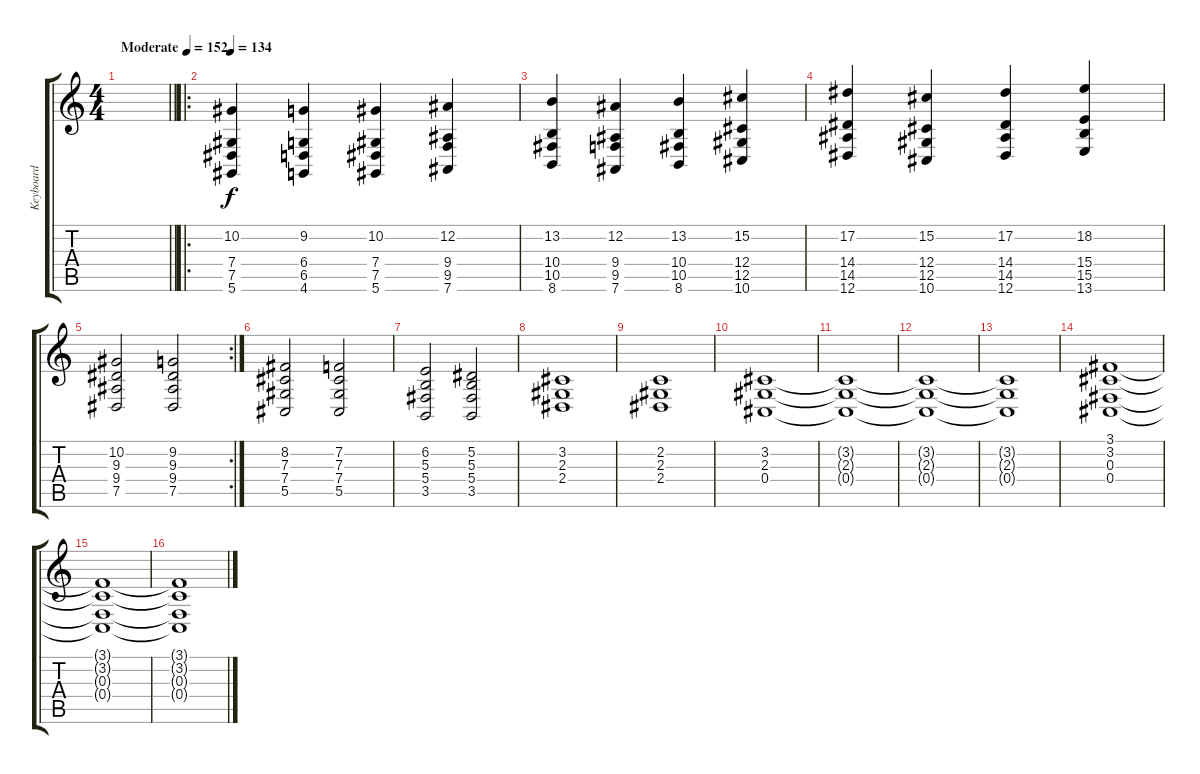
\track ("Keyboard" "Keyboard") {instrument choiraahs}
\staff {score tabs}
\tuning (Eb4 Bb3 Gb3 Db3 Ab2 Eb2) {hide}
\ts (4 4)
\tempo (152 "Moderate")
\clef g2
\barLineRight lightlight
\ks c
|
\ro
\section ("" "")
\tempo 134
(10.2 7.4 7.5 5.6).4{instrument choiraahs} (9.2 6.4 6.5 4.6).4 (10.2 7.4 7.5 5.6).4 (12.2 9.4 9.5 7.6).4 |
(13.2 10.4 10.5 8.6).4 (12.2 9.4 9.5 7.6).4 (13.2 10.4 10.5 8.6).4 (15.2 12.4 12.5 10.6).4 |
(17.2 14.4 14.5 12.6).4 (15.2 12.4 12.5 10.6).4 (17.2 14.4 14.5 12.6).4 (18.2 15.4 15.5 13.6).4 |
\rc 2
(10.2 9.3 9.4 7.5).2{dy f} (9.2 9.3 9.4 7.5).2 |
(8.2 7.3 7.4 5.5).2{instrument choiraahs} (7.2 7.3 7.4 5.5).2 |
(6.2 5.3 5.4 3.5).2 (5.2 5.3 5.4 3.5).2 |
(3.2 2.3 2.4).1 |
(2.2 2.3 2.4).1 |
(3.2 2.3 0.4).1 |
(3.2{t} 2.3{t} 0.4{t}).1 |
(3.2{t} 2.3{t} 0.4{t}).1 |
(3.2{t} 2.3{t} 0.4{t}).1 |
(3.1 3.2 0.3 0.4).1 |
(3.1{t} 3.2{t} 0.3{t} 0.4{t}).1 |
(3.1{t} 3.2{t} 0.3{t} 0.4{t}).1
